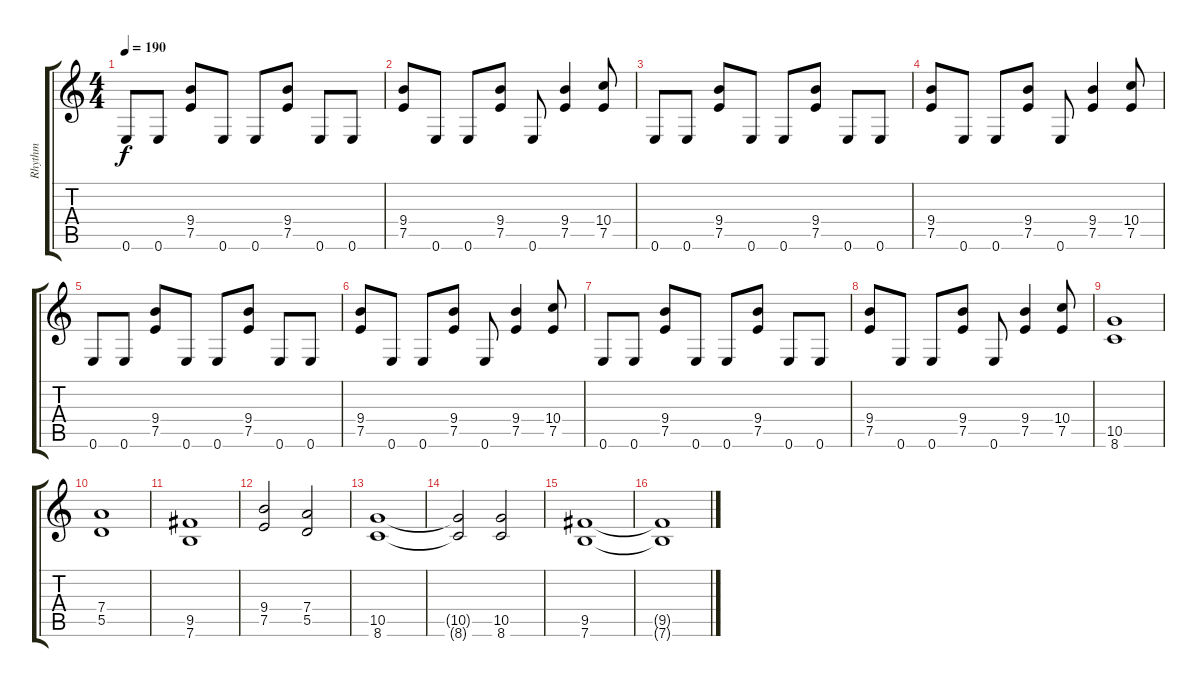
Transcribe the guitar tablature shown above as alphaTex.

\track ("Rhythm" "Rhythm") {instrument distortionguitar}
\staff {score tabs}
\tuning (E4 B3 G3 D3 A2 E2) {hide}
\ts (4 4)
\tempo 190
\clef g2
\ks c
0.6.8{dy f instrument distortionguitar} 0.6.8 (9.4 7.5).8 0.6.8 0.6.8 (9.4 7.5).8 0.6.8 0.6.8 |
(9.4 7.5).8 0.6.8 0.6.8 (9.4 7.5).8 0.6.8 (9.4 7.5).4 (10.4 7.5).8 |
0.6.8 0.6.8 (9.4 7.5).8 0.6.8 0.6.8 (9.4 7.5).8 0.6.8 0.6.8 |
(9.4 7.5).8 0.6.8 0.6.8 (9.4 7.5).8 0.6.8 (9.4 7.5).4 (10.4 7.5).8 |
0.6.8 0.6.8 (9.4 7.5).8 0.6.8 0.6.8 (9.4 7.5).8 0.6.8 0.6.8 |
(9.4 7.5).8 0.6.8 0.6.8 (9.4 7.5).8 0.6.8 (9.4 7.5).4 (10.4 7.5).8 |
0.6.8 0.6.8 (9.4 7.5).8 0.6.8 0.6.8 (9.4 7.5).8 0.6.8 0.6.8 |
(9.4 7.5).8 0.6.8 0.6.8 (9.4 7.5).8 0.6.8 (9.4 7.5).4 (10.4 7.5).8 |
(10.5 8.6).1 |
(7.4 5.5).1 |
(9.5 7.6).1 |
(9.4 7.5).2 (7.4 5.5).2 |
(10.5 8.6).1 |
(10.5{t} 8.6{t}).2 (10.5 8.6).2 |
(9.5 7.6).1 |
(9.5{t} 7.6{t}).1
